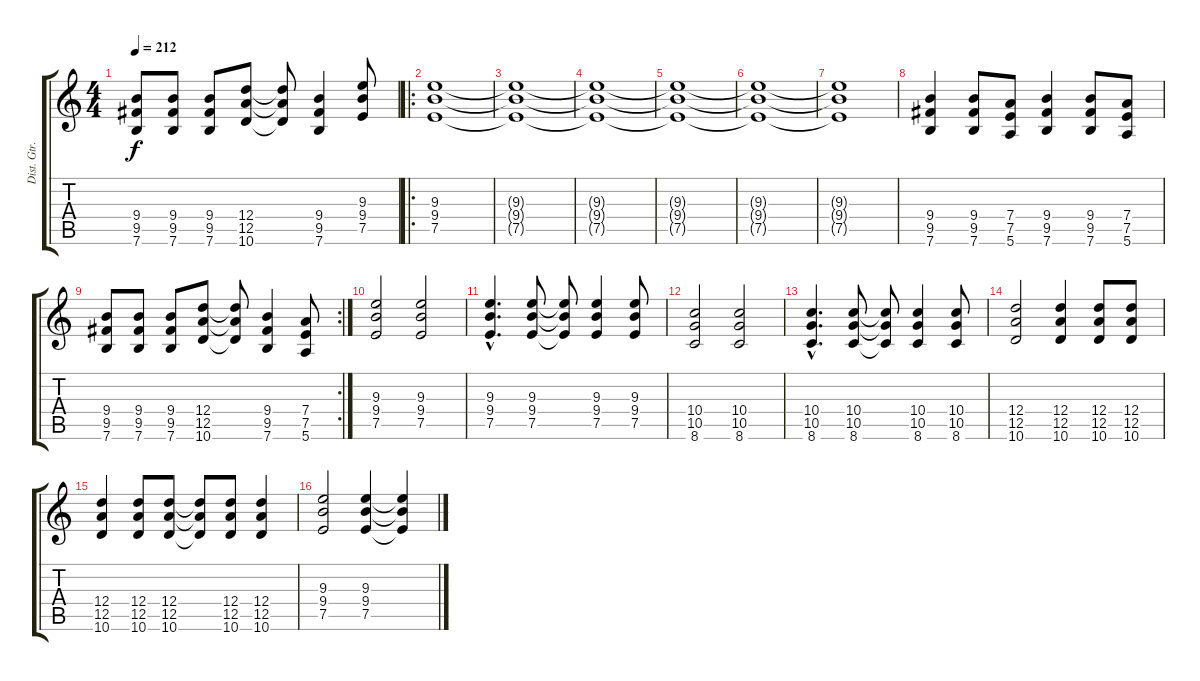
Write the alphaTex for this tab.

\track ("Dist. Gtr." "Dist. Gtr.") {instrument distortionguitar}
\staff {score tabs}
\tuning (E4 B3 G3 D3 A2 E2) {hide}
\ts (4 4)
\tempo 212
\clef g2
\ks c
(9.4 9.5 7.6).8{dy f} (9.4 9.5 7.6).8 (9.4 9.5 7.6).8 (12.4 12.5 10.6).8 (12.4{t} 12.5{t} 10.6{t}).8 (9.4 9.5 7.6).4 (9.3 9.4 7.5).8 |
\ro
(9.3 9.4 7.5).1 |
(9.3{t} 9.4{t} 7.5{t}).1 |
(9.3{t} 9.4{t} 7.5{t}).1 |
(9.3{t} 9.4{t} 7.5{t}).1 |
(9.3{t} 9.4{t} 7.5{t}).1 |
(9.3{t} 9.4{t} 7.5{t}).1 |
(9.4 9.5 7.6).4 (9.4 9.5 7.6).8 (7.4 7.5 5.6).8 (9.4 9.5 7.6).4 (9.4 9.5 7.6).8 (7.4 7.5 5.6).8 |
\rc 2
(9.4 9.5 7.6).8 (9.4 9.5 7.6).8 (9.4 9.5 7.6).8 (12.4 12.5 10.6).8 (12.4{t} 12.5{t} 10.6{t}).8 (9.4 9.5 7.6).4 (7.4 7.5 5.6).8 |
(9.3 9.4 7.5).2 (9.3 9.4 7.5).2 |
(9.3{hac} 9.4{hac} 7.5{hac}).4{d} (9.3 9.4 7.5).8 (9.3{t} 9.4{t} 7.5{t}).8 (9.3 9.4 7.5).4 (9.3 9.4 7.5).8 |
(10.4 10.5 8.6).2 (10.4 10.5 8.6).2 |
(10.4{hac} 10.5{hac} 8.6{hac}).4{d} (10.4 10.5 8.6).8 (10.4{t} 10.5{t} 8.6{t}).8 (10.4 10.5 8.6).4 (10.4 10.5 8.6).8 |
(12.4 12.5 10.6).2 (12.4 12.5 10.6).4 (12.4 12.5 10.6).8 (12.4 12.5 10.6).8 |
(12.4 12.5 10.6).4 (12.4 12.5 10.6).8 (12.4 12.5 10.6).8 (12.4{t} 12.5{t} 10.6{t}).8 (12.4 12.5 10.6).8 (12.4 12.5 10.6).4 |
(9.3 9.4 7.5).2 (9.3 9.4 7.5).4 (9.3{t} 9.4{t} 7.5{t}).4
